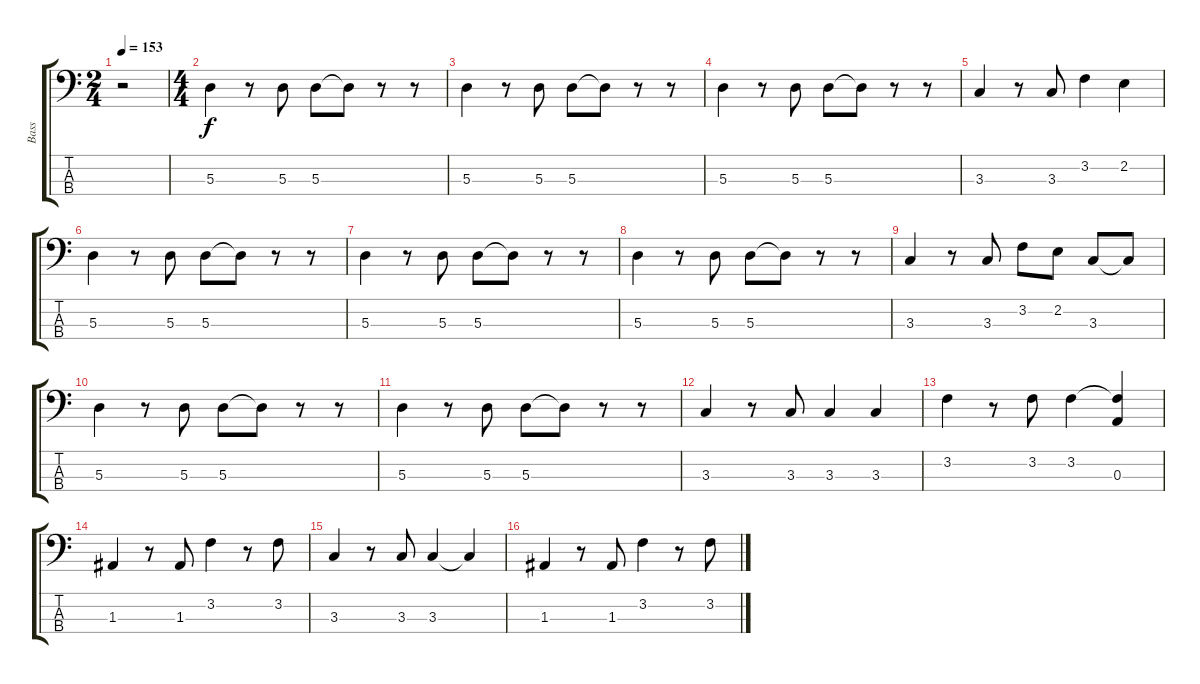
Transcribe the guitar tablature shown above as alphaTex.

\track ("Bass" "Bass") {instrument electricbassfinger}
\staff {score tabs}
\tuning (G2 D2 A1 E1) {hide}
\ts (2 4)
\tempo 153
\clef f4
\ks c
r.2{dy f instrument electricbassfinger} |
\ts (4 4)
5.3.4 r.8 5.3.8 5.3.8 5.3{t}.8 r.8 r.8 |
5.3.4 r.8 5.3.8 5.3.8 5.3{t}.8 r.8 r.8 |
5.3.4 r.8 5.3.8 5.3.8 5.3{t}.8 r.8 r.8 |
3.3.4 r.8 3.3.8 3.2.4 2.2.4 |
5.3.4 r.8 5.3.8 5.3.8 5.3{t}.8 r.8 r.8 |
5.3.4 r.8 5.3.8 5.3.8 5.3{t}.8 r.8 r.8 |
5.3.4 r.8 5.3.8 5.3.8 5.3{t}.8 r.8 r.8 |
3.3.4 r.8 3.3.8 3.2.8 2.2.8 3.3.8 3.3{t}.8 |
5.3.4 r.8 5.3.8 5.3.8 5.3{t}.8 r.8 r.8 |
5.3.4 r.8 5.3.8 5.3.8 5.3{t}.8 r.8 r.8 |
3.3.4 r.8 3.3.8 3.3.4 3.3.4 |
3.2.4 r.8 3.2.8 3.2.4 (3.2{t} 0.3).4 |
1.3.4 r.8 1.3.8 3.2.4 r.8 3.2.8 |
3.3.4 r.8 3.3.8 3.3.4 3.3{t}.4 |
1.3.4 r.8 1.3.8 3.2.4 r.8 3.2.8
